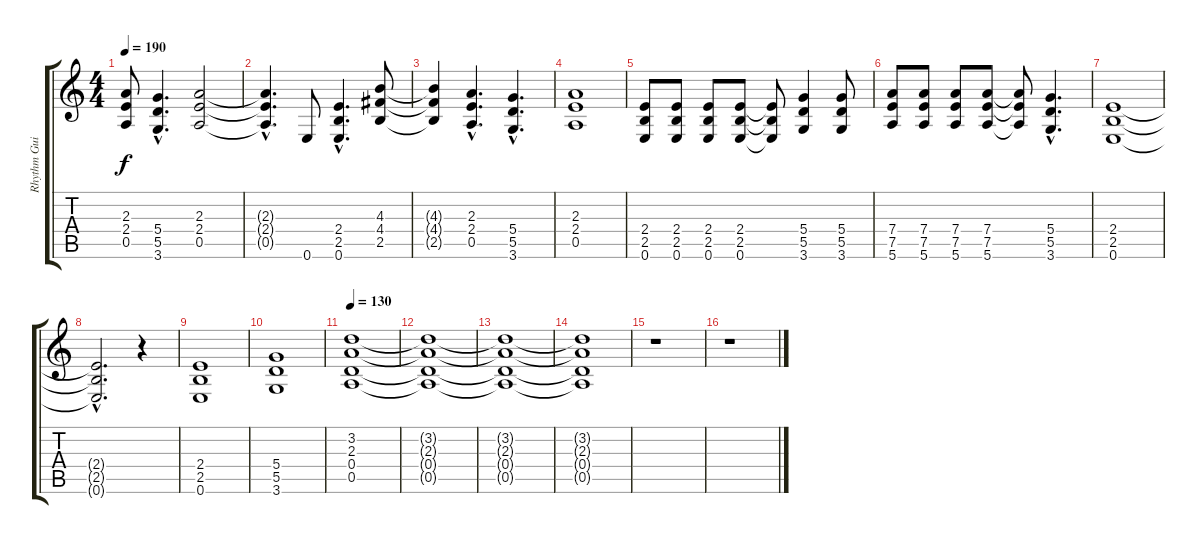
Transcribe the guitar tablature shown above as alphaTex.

\track ("Rhythm Guitar 2" "Rhythm Gui") {instrument overdrivenguitar}
\staff {score tabs}
\tuning (E4 B3 G3 D3 A2 E2) {hide}
\ts (4 4)
\tempo 190
\clef g2
\ks c
(2.3{t} 2.4{t} 0.5{t}).8{dy f} (5.4{hac} 5.5{hac} 3.6{hac}).4{d} (2.3 2.4 0.5).2 |
(2.3{hac t} 2.4{hac t} 0.5{hac t}).4{d} 0.6.8 (2.4{hac} 2.5{hac} 0.6{hac}).4{d} (4.3 4.4 2.5).8 |
(4.3{t} 4.4{t} 2.5{t}).4 (2.3{hac} 2.4{hac} 0.5{hac}).4{d} (5.4{hac} 5.5{hac} 3.6{hac}).4{d} |
(2.3 2.4 0.5).1 |
(2.4 2.5 0.6).8 (2.4 2.5 0.6).8 (2.4 2.5 0.6).8 (2.4 2.5 0.6).8 (2.4{t} 2.5{t} 0.6{t}).8 (5.4 5.5 3.6).4 (5.4 5.5 3.6).8 |
(7.4 7.5 5.6).8 (7.4 7.5 5.6).8 (7.4 7.5 5.6).8 (7.4 7.5 5.6).8 (7.4{t} 7.5{t} 5.6{t}).8 (5.4{hac} 5.5{hac} 3.6{hac}).4{d} |
(2.4 2.5 0.6).1 |
(2.4{hac t} 2.5{hac t} 0.6{hac t}).2{d} r.4 |
(2.4 2.5 0.6).1 |
(5.4 5.5 3.6).1 |
\tempo 130
(3.2 2.3 0.4 0.5).1 |
(3.2{t} 2.3{t} 0.4{t} 0.5{t}).1{volume 8} |
(3.2{t} 2.3{t} 0.4{t} 0.5{t}).1{volume 7} |
(3.2{t} 2.3{t} 0.4{t} 0.5{t}).1{volume 6} |
r.1 |
r.1
